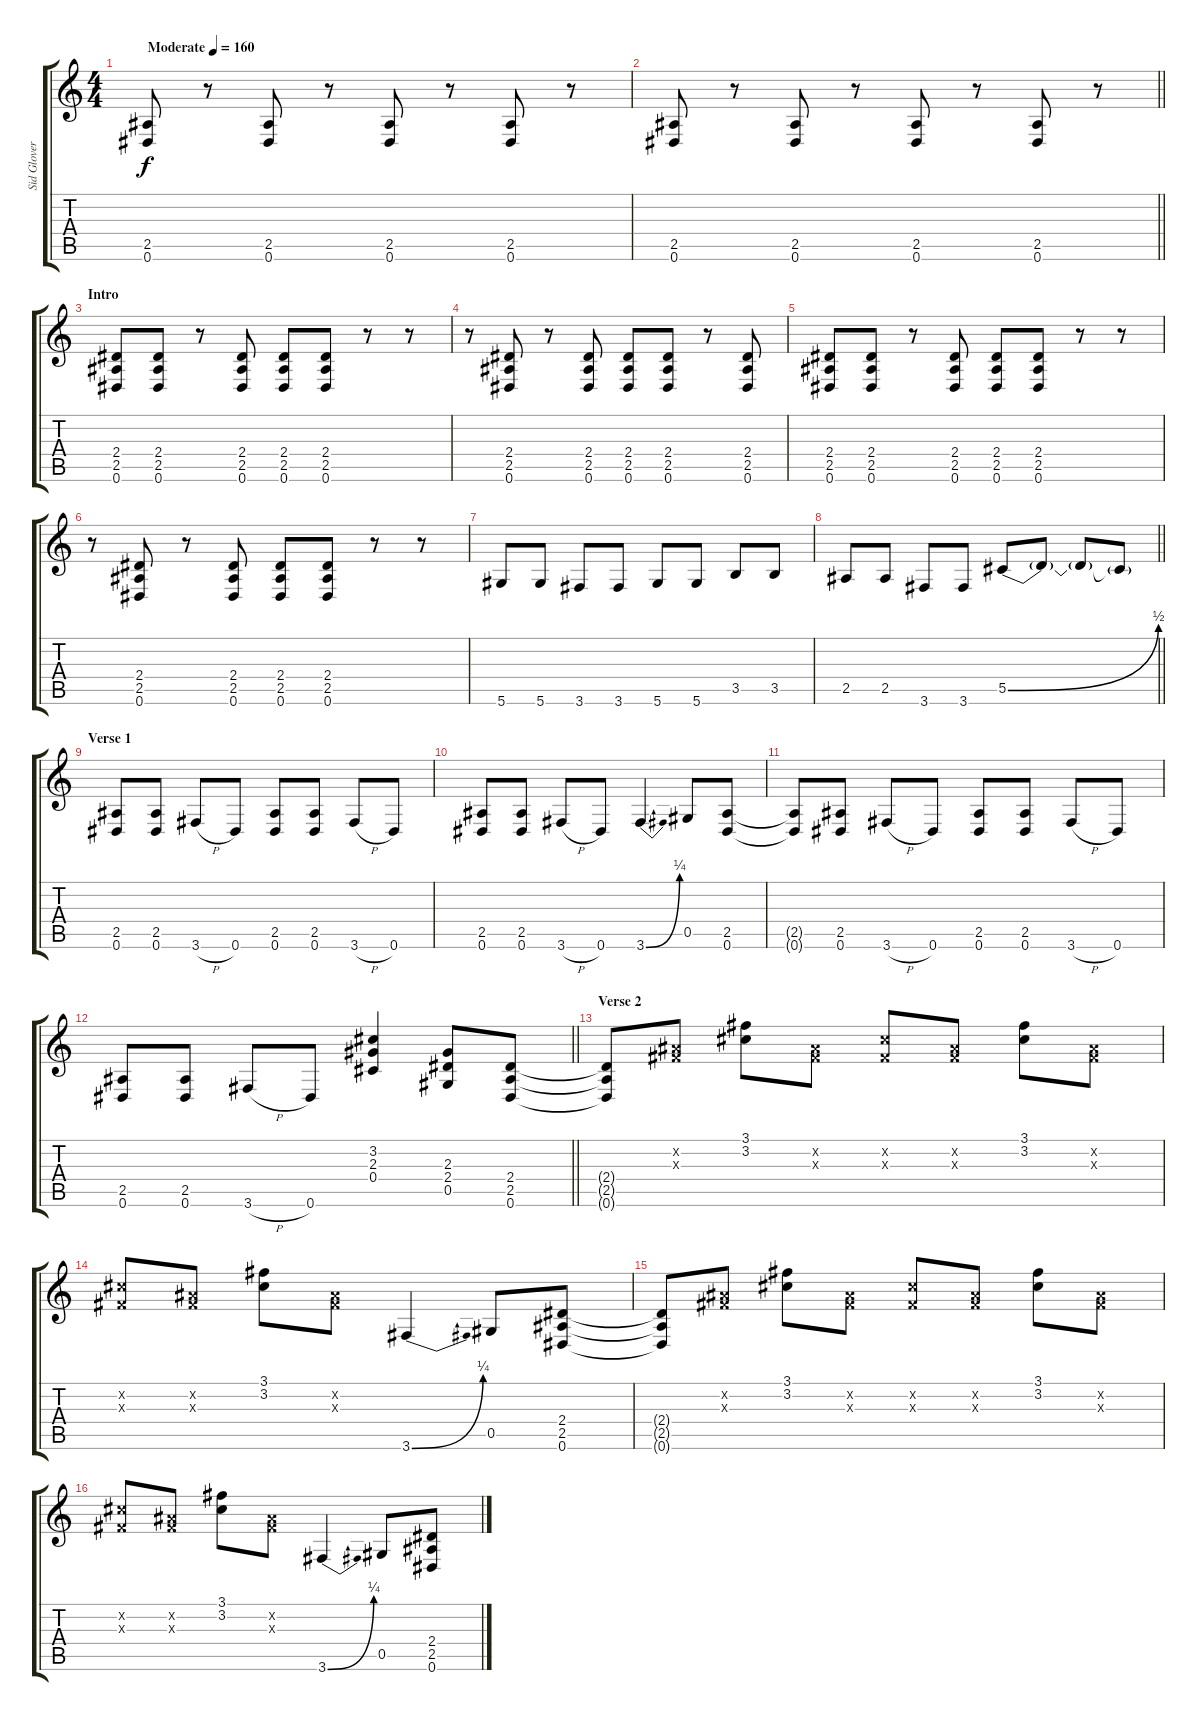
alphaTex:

\track ("Sid Glover" "Sid Glover") {instrument distortionguitar}
\staff {score tabs}
\tuning (Eb4 Bb3 Gb3 Db3 Ab2 Eb2) {hide}
\ts (4 4)
\tempo (160 "Moderate")
\clef g2
\ks c
(2.5 0.6).8{dy f instrument distortionguitar} r.8 (2.5 0.6).8 r.8 (2.5 0.6).8 r.8 (2.5 0.6).8 r.8 |
\barLineRight lightlight
(2.5 0.6).8 r.8 (2.5 0.6).8 r.8 (2.5 0.6).8 r.8 (2.5 0.6).8 r.8 |
\section ("" "Intro")
(2.4 2.5 0.6).8 (2.4 2.5 0.6).8 r.8 (2.4 2.5 0.6).8 (2.4 2.5 0.6).8 (2.4 2.5 0.6).8 r.8 r.8 |
r.8 (2.4 2.5 0.6).8 r.8 (2.4 2.5 0.6).8 (2.4 2.5 0.6).8 (2.4 2.5 0.6).8 r.8 (2.4 2.5 0.6).8 |
(2.4 2.5 0.6).8 (2.4 2.5 0.6).8 r.8 (2.4 2.5 0.6).8 (2.4 2.5 0.6).8 (2.4 2.5 0.6).8 r.8 r.8 |
r.8 (2.4 2.5 0.6).8 r.8 (2.4 2.5 0.6).8 (2.4 2.5 0.6).8 (2.4 2.5 0.6).8 r.8 r.8 |
5.6.8 5.6.8 3.6.8 3.6.8 5.6.8 5.6.8 3.5.8 3.5.8 |
\barLineRight lightlight
2.5.8 2.5.8 3.6.8 3.6.8 5.5{be (bend 0 0 60 2)}.8 5.5{t}.8 5.5{t}.8 5.5{t}.8 |
\section ("" "Verse 1")
(2.5 0.6).8 (2.5 0.6).8 3.6{h}.8 0.6.8 (2.5 0.6).8 (2.5 0.6).8 3.6{h}.8 0.6.8 |
(2.5 0.6).8 (2.5 0.6).8 3.6{h}.8 0.6.8 3.6{be (bend 0 0 60 1)}.4 0.5.8 (2.5 0.6).8 |
(2.5{t} 0.6{t}).8 (2.5 0.6).8 3.6{h}.8 0.6.8 (2.5 0.6).8 (2.5 0.6).8 3.6{h}.8 0.6.8 |
\barLineRight lightlight
(2.5 0.6).8 (2.5 0.6).8 3.6{h}.8 0.6.8 (3.2 2.3 0.4).4 (2.3 2.4 0.5).8 (2.4 2.5 0.6).8 |
\section ("" "Verse 2")
(2.4{t} 2.5{t} 0.6{t}).8 (0.2{x} 0.3{x}).8 (3.1 3.2).8 (0.2{x} 0.3{x}).8 (3.2{x} 0.3{x}).8 (0.2{x} 0.3{x}).8 (3.1 3.2).8 (0.2{x} 0.3{x}).8 |
(3.2{x} 0.3{x}).8 (0.2{x} 0.3{x}).8 (3.1 3.2).8 (0.2{x} 0.3{x}).8 3.6{be (bend 0 0 60 1)}.4 0.5.8 (2.4 2.5 0.6).8 |
(2.4{t} 2.5{t} 0.6{t}).8 (0.2{x} 0.3{x}).8 (3.1 3.2).8 (0.2{x} 0.3{x}).8 (3.2{x} 0.3{x}).8 (0.2{x} 0.3{x}).8 (3.1 3.2).8 (0.2{x} 0.3{x}).8 |
(3.2{x} 0.3{x}).8 (0.2{x} 0.3{x}).8 (3.1 3.2).8 (0.2{x} 0.3{x}).8 3.6{be (bend 0 0 60 1)}.4 0.5.8 (2.4 2.5 0.6).8
